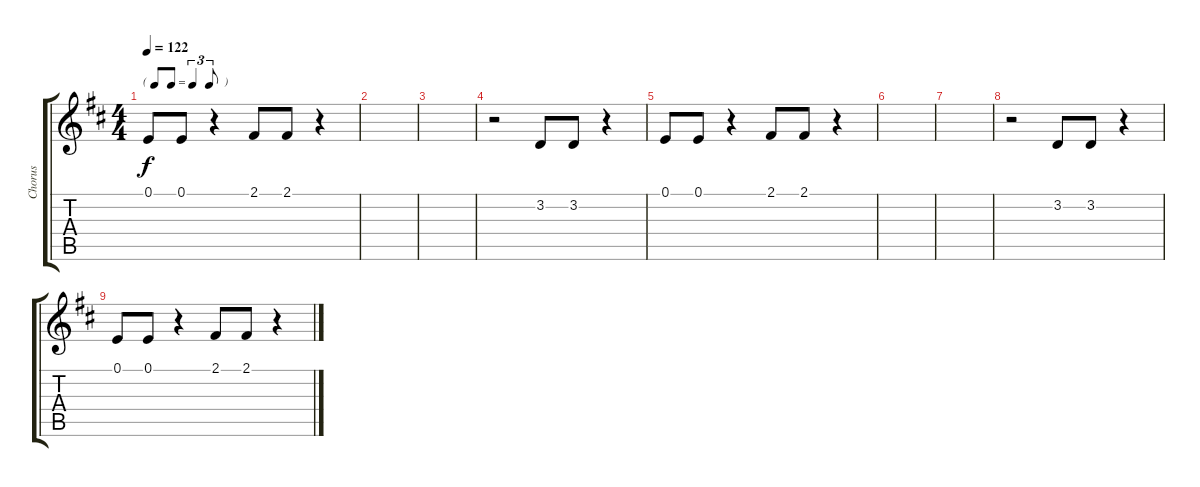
\track ("Chorus" "Chorus") {instrument choiraahs}
\staff {score tabs}
\tuning (E4 B3 G3 D3 A2 E2) {hide}
\ts (4 4)
\tf triplet8th
\tempo 122
\clef g2
\ks d
0.1.8{dy f} 0.1.8 r.4 2.1.8 2.1.8 r.4 |
|
|
r.2 3.2.8 3.2.8 r.4 |
0.1.8 0.1.8 r.4 2.1.8 2.1.8 r.4 |
|
|
r.2 3.2.8 3.2.8 r.4 |
0.1.8 0.1.8 r.4 2.1.8 2.1.8 r.4
